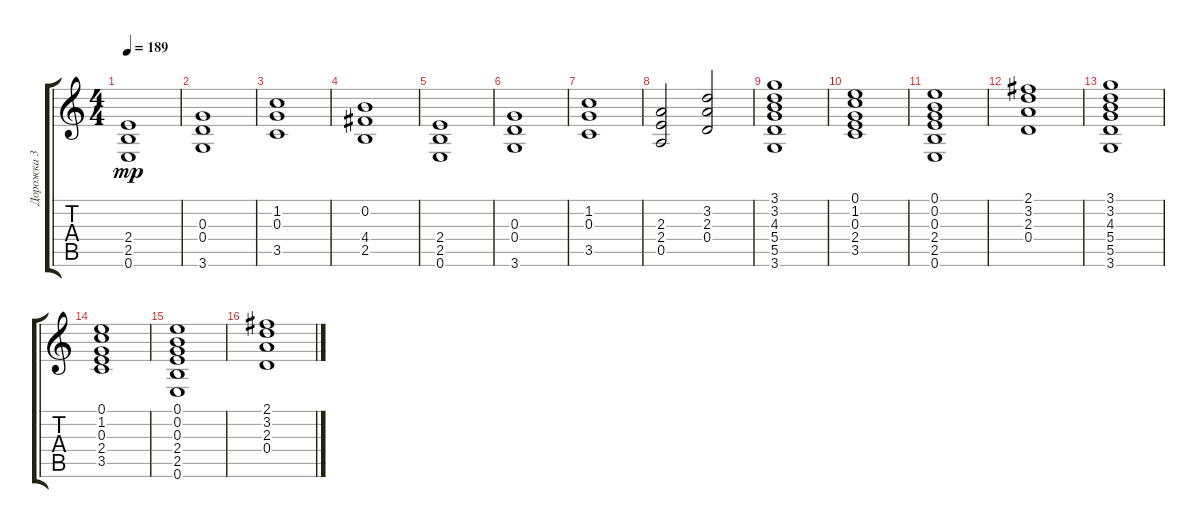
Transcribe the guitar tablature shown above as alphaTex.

\track ("Дорожка 3" "Дорожка 3") {instrument distortionguitar}
\staff {score tabs}
\tuning (E4 B3 G3 D3 A2 E2) {hide}
\ts (4 4)
\tempo 189
\clef g2
\ks c
(2.4 2.5 0.6).1{dy mp instrument distortionguitar} |
(0.3 0.4 3.6).1 |
(1.2 0.3 3.5).1 |
(0.2 4.4 2.5).1 |
(2.4 2.5 0.6).1 |
(0.3 0.4 3.6).1 |
(1.2 0.3 3.5).1 |
(2.3 2.4 0.5).2 (3.2 2.3 0.4).2 |
(3.1 3.2 4.3 5.4 5.5 3.6).1 |
(0.1 1.2 0.3 2.4 3.5).1 |
(0.1 0.2 0.3 2.4 2.5 0.6).1 |
(2.1 3.2 2.3 0.4).1 |
(3.1 3.2 4.3 5.4 5.5 3.6).1 |
(0.1 1.2 0.3 2.4 3.5).1 |
(0.1 0.2 0.3 2.4 2.5 0.6).1 |
(2.1 3.2 2.3 0.4).1
